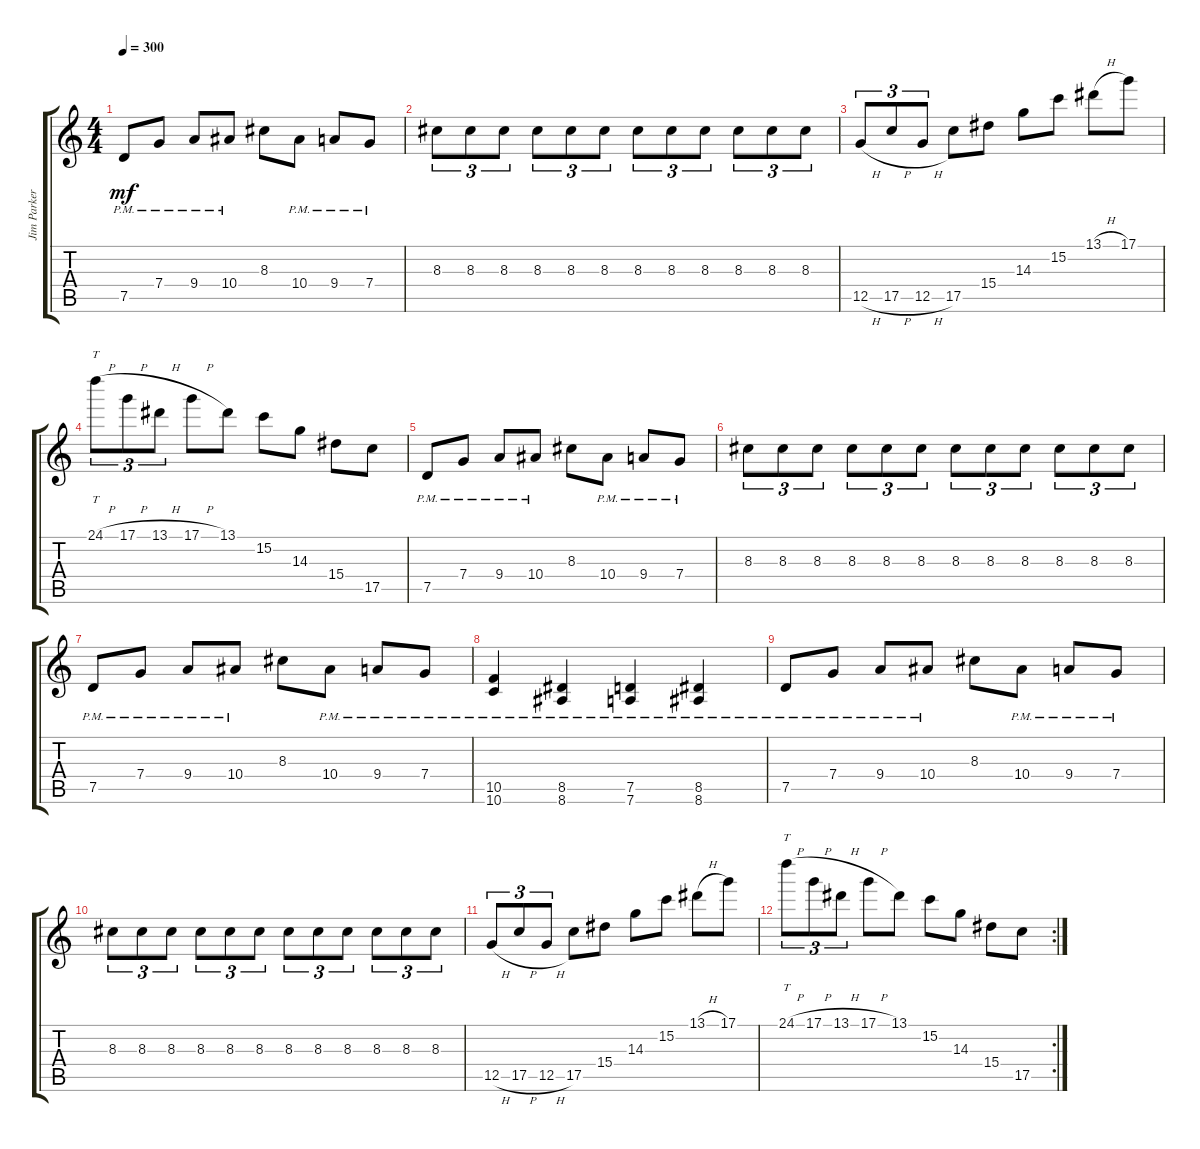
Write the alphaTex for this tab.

\track ("Jim Parker" "Jim Parker") {instrument distortionguitar}
\staff {score tabs}
\tuning (D4 A3 F3 C3 G2 D2) {hide}
\ts (4 4)
\tempo 300
\clef g2
\ks c
7.5{pm}.8{dy mf} 7.4{pm}.8 9.4{pm}.8 10.4{pm}.8 8.3.8 10.4{pm}.8 9.4{pm}.8 7.4{pm}.8 |
8.3.8{tu (3 2)} 8.3.8{tu (3 2)} 8.3.8{tu (3 2)} 8.3.8{tu (3 2)} 8.3.8{tu (3 2)} 8.3.8{tu (3 2)} 8.3.8{tu (3 2)} 8.3.8{tu (3 2)} 8.3.8{tu (3 2)} 8.3.8{tu (3 2)} 8.3.8{tu (3 2)} 8.3.8{tu (3 2)} |
12.5{h}.8{tu (3 2)} 17.5{h}.8{tu (3 2)} 12.5{h}.8{tu (3 2)} 17.5.8 15.4.8 14.3.8 15.2.8 13.1{h}.8 17.1.8 |
24.1{h}.8{tt tu (3 2)} 17.1{h}.8{tu (3 2)} 13.1{h}.8{tu (3 2)} 17.1{h}.8 13.1.8 15.2.8 14.3.8 15.4.8 17.5.8 |
7.5{pm}.8 7.4{pm}.8 9.4{pm}.8 10.4{pm}.8 8.3.8 10.4{pm}.8 9.4{pm}.8 7.4{pm}.8 |
8.3.8{tu (3 2)} 8.3.8{tu (3 2)} 8.3.8{tu (3 2)} 8.3.8{tu (3 2)} 8.3.8{tu (3 2)} 8.3.8{tu (3 2)} 8.3.8{tu (3 2)} 8.3.8{tu (3 2)} 8.3.8{tu (3 2)} 8.3.8{tu (3 2)} 8.3.8{tu (3 2)} 8.3.8{tu (3 2)} |
7.5{pm}.8 7.4{pm}.8 9.4{pm}.8 10.4{pm}.8 8.3.8 10.4{pm}.8 9.4{pm}.8 7.4{pm}.8 |
(10.5{pm} 10.6{pm}).4 (8.5{pm} 8.6{pm}).4 (7.5{pm} 7.6{pm}).4 (8.5{pm} 8.6{pm}).4 |
7.5{pm}.8 7.4{pm}.8 9.4{pm}.8 10.4{pm}.8 8.3.8 10.4{pm}.8 9.4{pm}.8 7.4{pm}.8 |
8.3.8{tu (3 2)} 8.3.8{tu (3 2)} 8.3.8{tu (3 2)} 8.3.8{tu (3 2)} 8.3.8{tu (3 2)} 8.3.8{tu (3 2)} 8.3.8{tu (3 2)} 8.3.8{tu (3 2)} 8.3.8{tu (3 2)} 8.3.8{tu (3 2)} 8.3.8{tu (3 2)} 8.3.8{tu (3 2)} |
12.5{h}.8{tu (3 2)} 17.5{h}.8{tu (3 2)} 12.5{h}.8{tu (3 2)} 17.5.8 15.4.8 14.3.8 15.2.8 13.1{h}.8 17.1.8 |
\rc 2
24.1{h}.8{tt tu (3 2)} 17.1{h}.8{tu (3 2)} 13.1{h}.8{tu (3 2)} 17.1{h}.8 13.1.8 15.2.8 14.3.8 15.4.8 17.5.8
